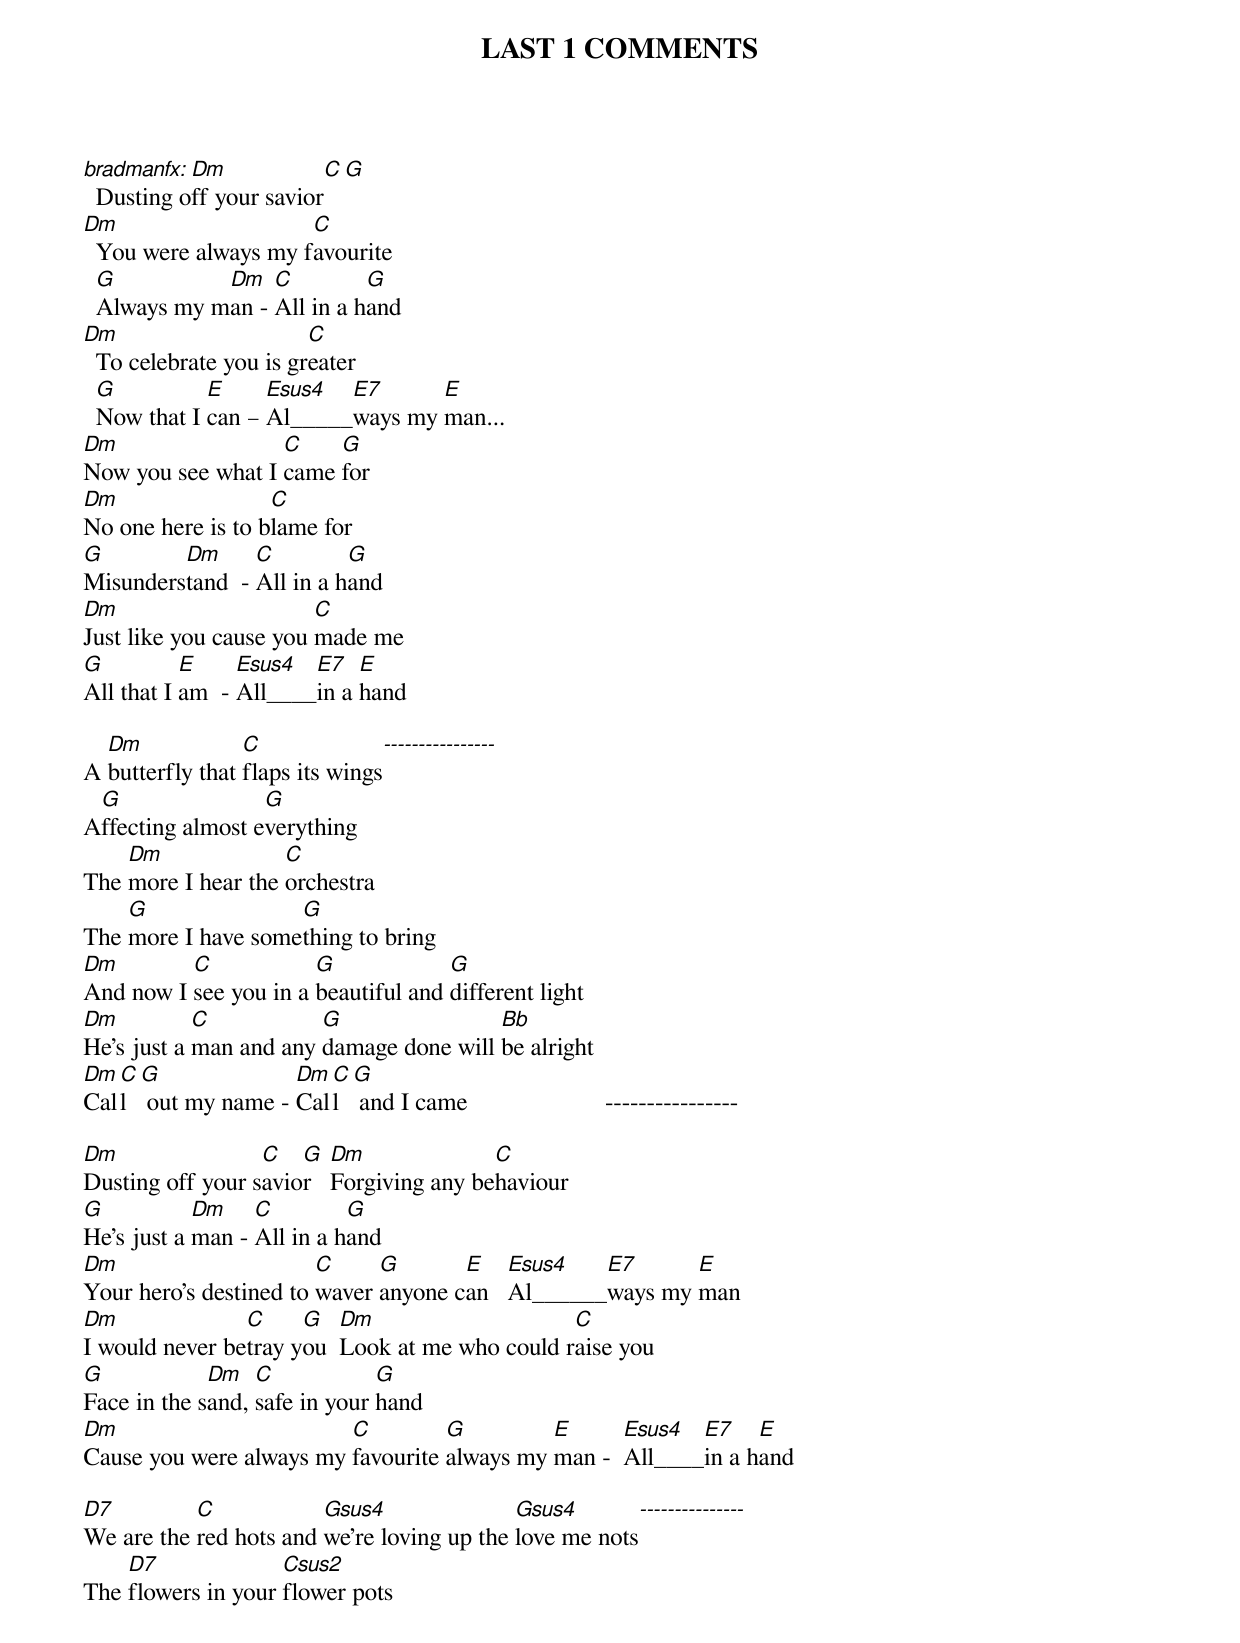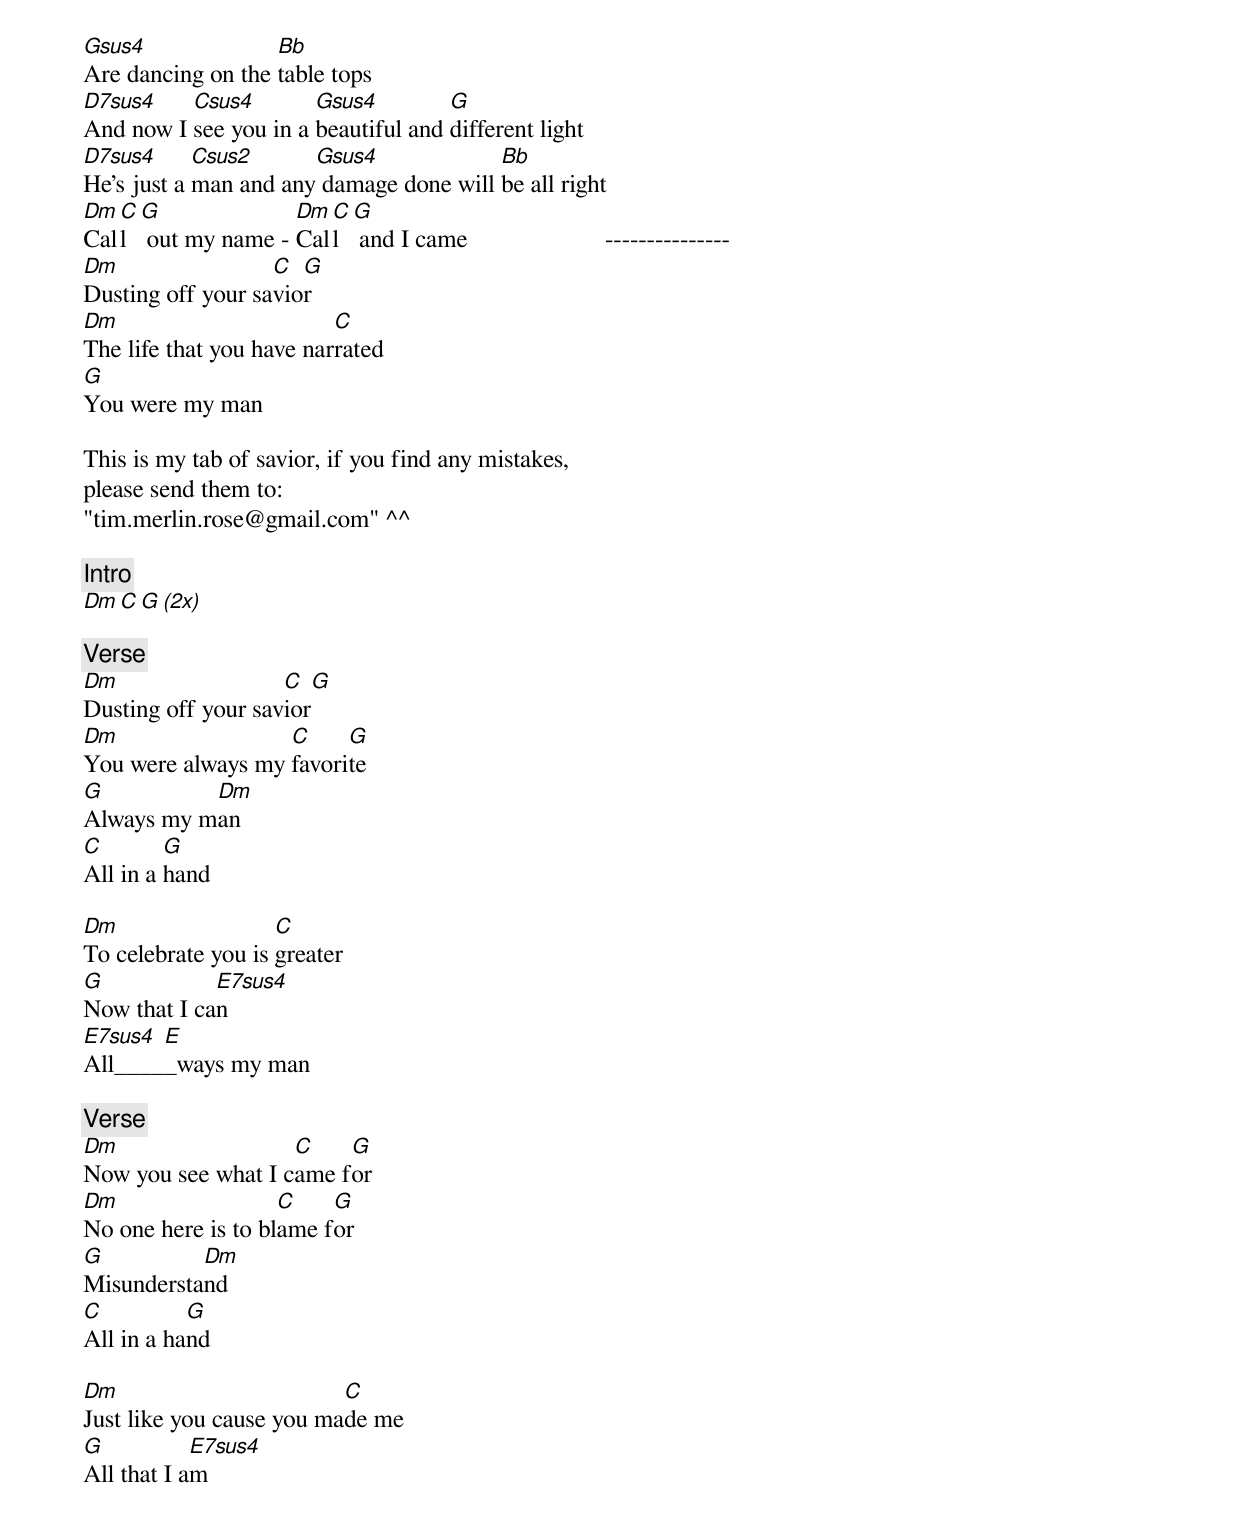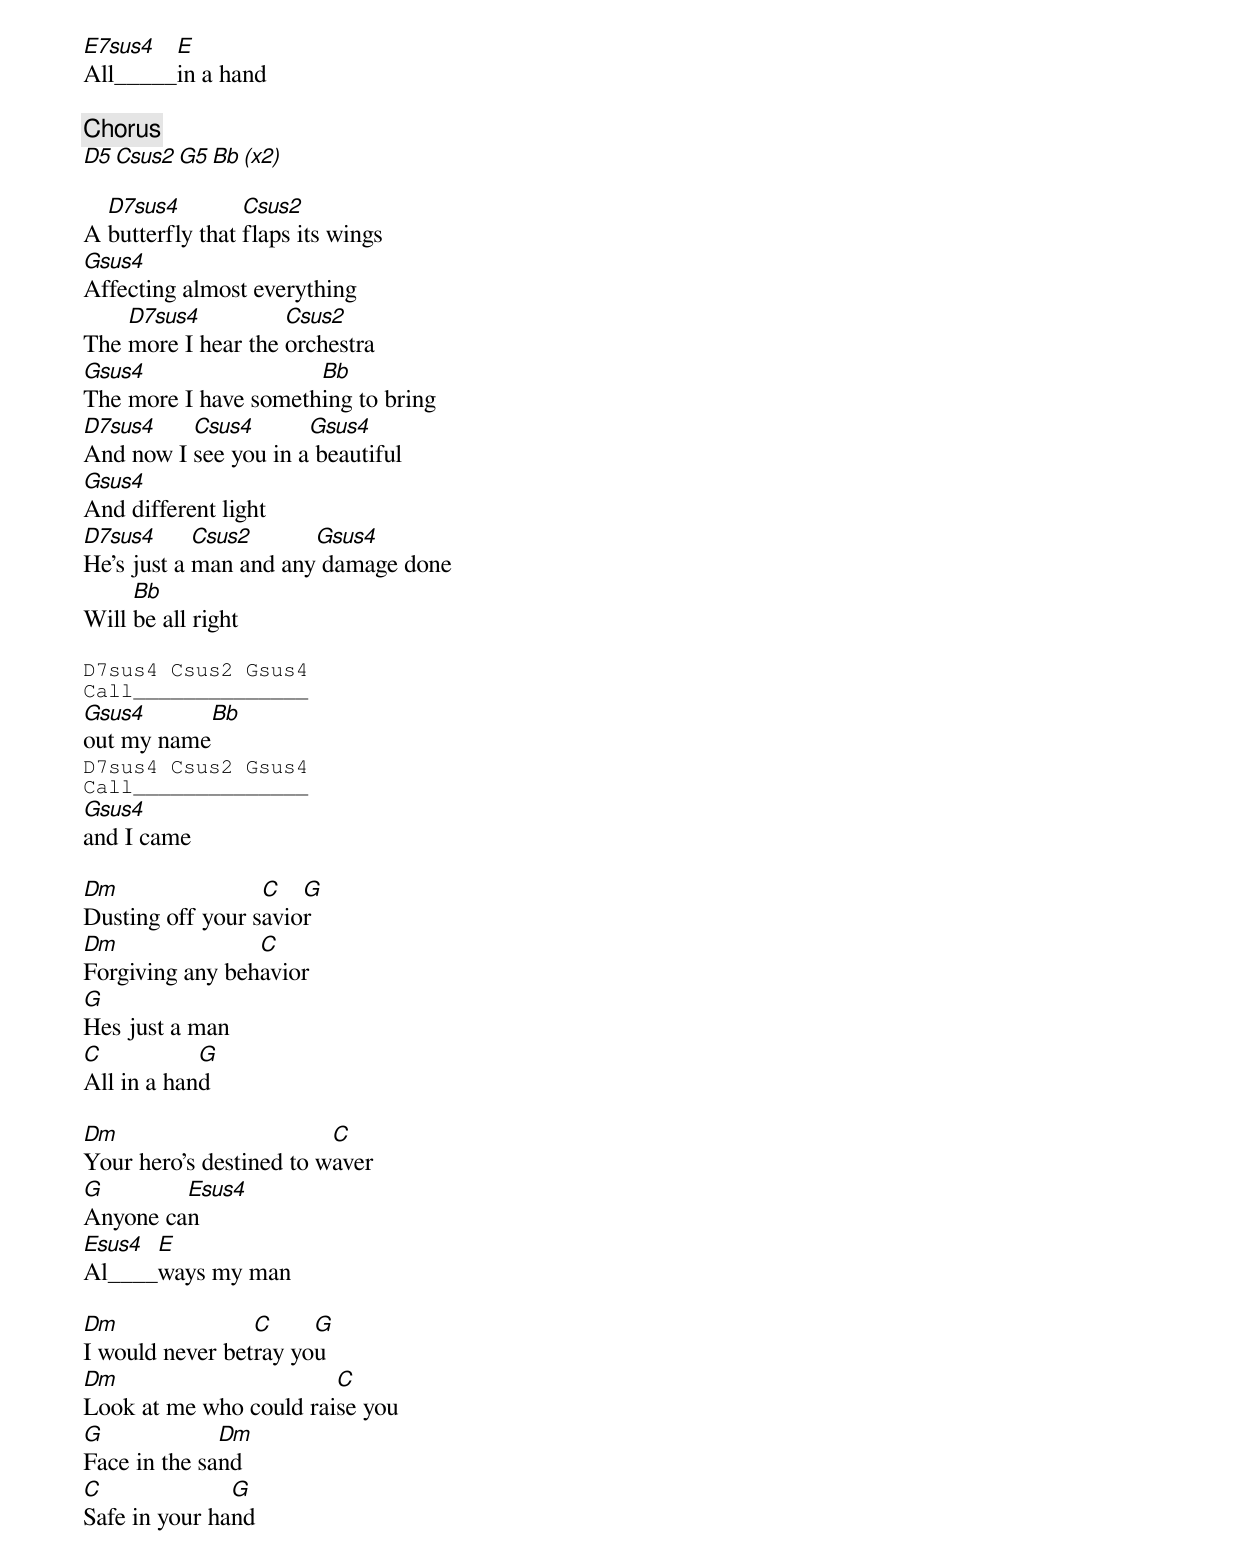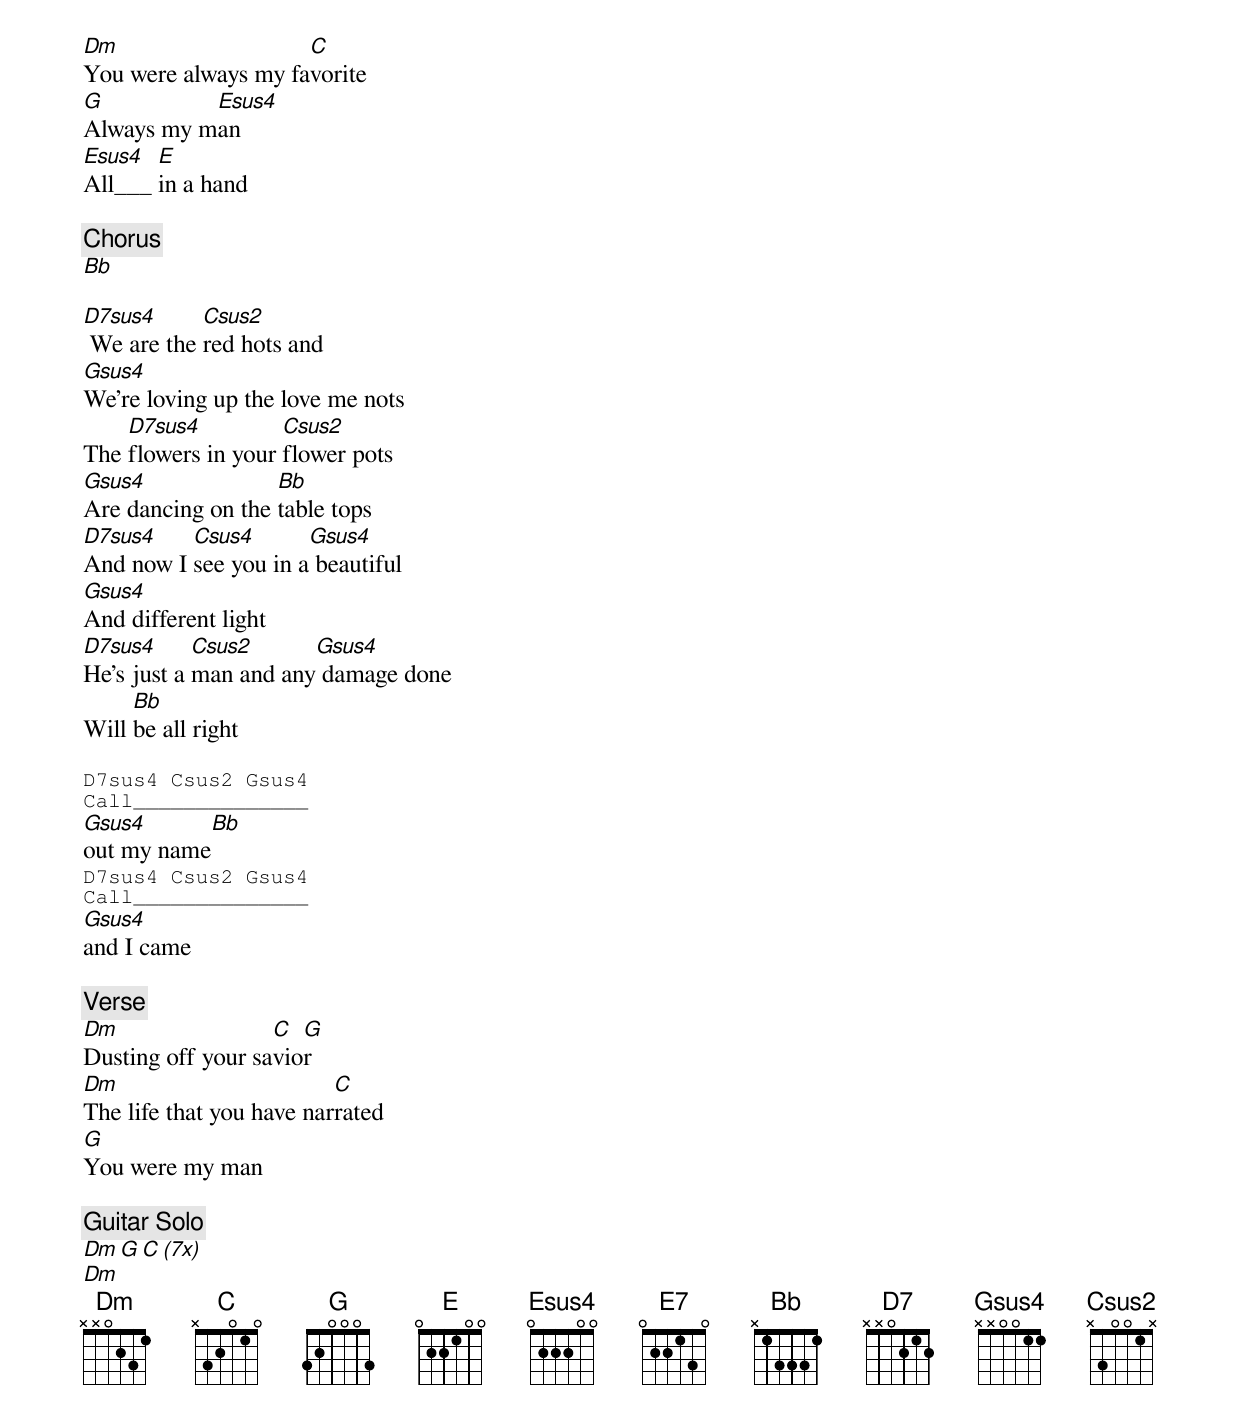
LAST 1 COMMENTS

bradmanfx: Dm                 C   G
  Dusting off your savior
Dm                    C
  You were always my favourite
  G          Dm   C         G
  Always my man - All in a hand
Dm                      C
  To celebrate you is greater
  G          E     Esus4  E7      E
  Now that I can – Al_____ways my man...
Dm                 C    G
Now you see what I came for
Dm                 C
No one here is to blame for
G        Dm      C         G
Misunderstand  - All in a hand
Dm                      C
Just like you cause you made me
G          E     Esus4  E7   E
All that I am  - All____in a hand

  Dm             C                                        <nobr>----------------</nobr>
A butterfly that flaps its wings
 G                G
Affecting almost everything
    Dm              C
The more I hear the orchestra
    G               G
The more I have something to bring
Dm        C            G             G
And now I see you in a beautiful and different light
Dm          C           G                Bb
He's just a man and any damage done will be alright
Dm C G              Dm C G
Call  out my name - Call  and I came                      <nobr>----------------</nobr>

Dm                C   G   Dm              C
Dusting off your savior   Forgiving any behaviour
G           Dm    C         G
He’s just a man - All in a hand
Dm                      C     G       E    Esus4   E7      E
Your hero's destined to waver anyone can   Al______ways my man
Dm              C     G   Dm                    C
I would never betray you  Look at me who could raise you
G            Dm   C            G
Face in the sand, safe in your hand
Dm                       C         G         E      Esus4  E7    E
Cause you were always my favourite always my man -  All____in a hand

D7         C            Gsus4               Gsus4         <nobr>---------------</nobr>
We are the red hots and we’re loving up the love me nots
    D7              Csus2
The flowers in your flower pots
Gsus4              Bb
Are dancing on the table tops
D7sus4    Csus4        Gsus4         G
And now I see you in a beautiful and different light
D7sus4      Csus2      Gsus4             Bb
He's just a man and any damage done will be all right
Dm C G              Dm C G
Call  out my name - Call  and I came                      <nobr>---------------</nobr>
Dm                 C  G
Dusting off your savior
Dm                        C
The life that you have narrated
G
You were my man

This is my tab of savior, if you find any mistakes,
please send them to:
"tim.merlin.rose@gmail.com" ^^

[Intro]
Dm C G (2x)

[Verse]
Dm                  C  G
Dusting off your savior
Dm                 C     G
You were always my favorite
G          Dm
Always my man
C        G
All in a hand

Dm                  C
To celebrate you is greater
G            E7sus4
Now that I can
E7sus4 E
All_____ways my man

[Verse]
Dm                  C    G
Now you see what I came for
Dm                  C    G
No one here is to blame for
G          Dm
Misunderstand
C          G
All in a hand

Dm                        C
Just like you cause you made me
G           E7sus4
All that I am
E7sus4  E
All_____in a hand

[Chorus]
D5 Csus2 G5 Bb (x2)

  D7sus4         Csus2
A butterfly that flaps its wings
Gsus4
Affecting almost everything
    D7sus4          Csus2
The more I hear the orchestra
Gsus4                 Bb
The more I have something to bring
D7sus4    Csus4       Gsus4
And now I see you in a beautiful
Gsus4
And different light
D7sus4      Csus2      Gsus4
He's just a man and any damage done
     Bb
Will be all right

D7sus4 Csus2 Gsus4
Call______________
Gsus4        Bb
out my name
D7sus4 Csus2 Gsus4
Call______________
Gsus4
and I came

Dm                C   G
Dusting off your savior
Dm               C
Forgiving any behavior
G
Hes just a man
C           G
All in a hand

Dm                       C
Your hero's destined to waver
G        Esus4
Anyone can
Esus4 E
Al____ways my man

Dm               C     G
I would never betray you
Dm                      C
Look at me who could raise you
G             Dm
Face in the sand
C              G
Safe in your hand

Dm                   C
You were always my favorite
G          Esus4
Always my man
Esus4  E
All___ in a hand

[Chorus]
Bb

D7sus4      Csus2
 We are the red hots and
Gsus4
We're loving up the love me nots
    D7sus4          Csus2
The flowers in your flower pots
Gsus4              Bb
Are dancing on the table tops
D7sus4    Csus4       Gsus4
And now I see you in a beautiful
Gsus4
And different light
D7sus4      Csus2      Gsus4
He's just a man and any damage done
     Bb
Will be all right

D7sus4 Csus2 Gsus4
Call______________
Gsus4        Bb
out my name
D7sus4 Csus2 Gsus4
Call______________
Gsus4
and I came

[Verse]
Dm                 C  G
Dusting off your savior
Dm                        C
The life that you have narrated
G
You were my man

[Guitar Solo]
Dm G C (7x)
Dm
